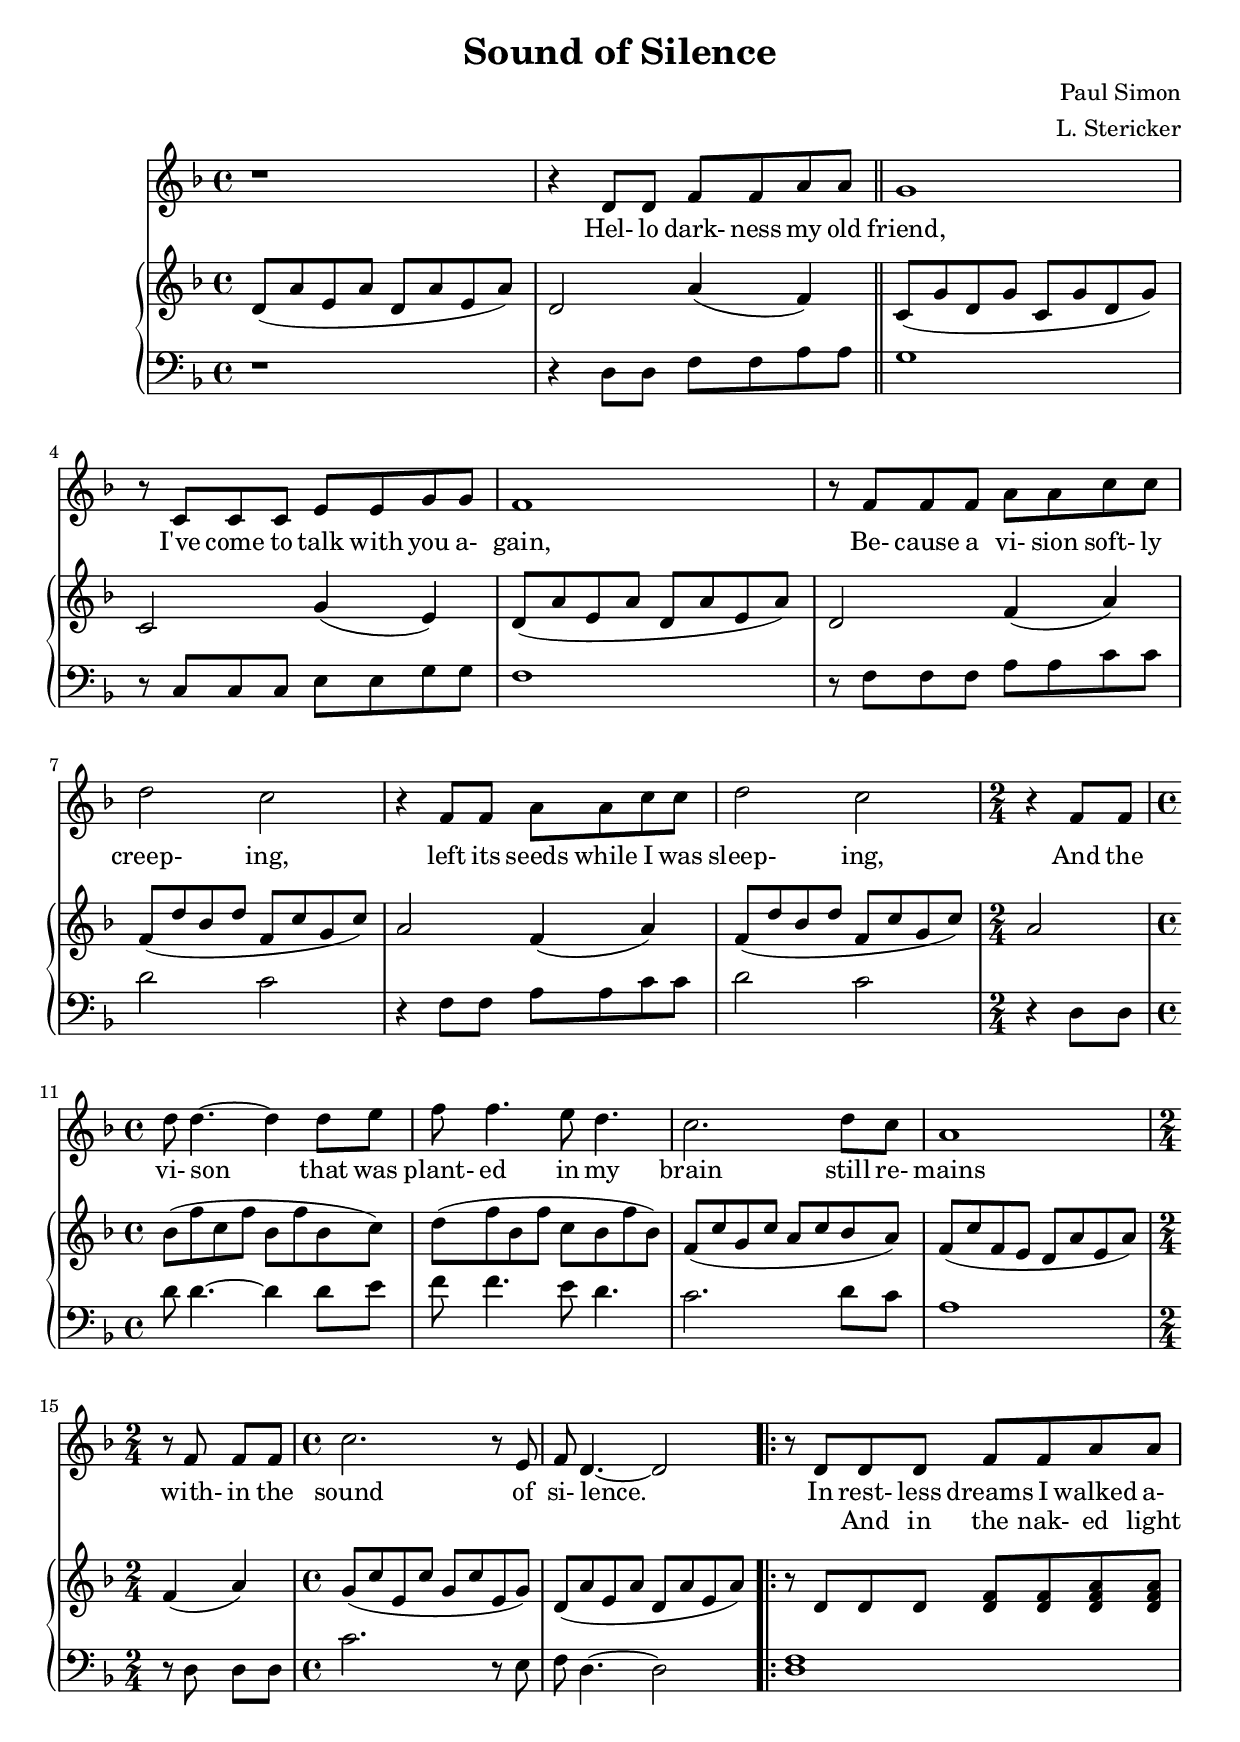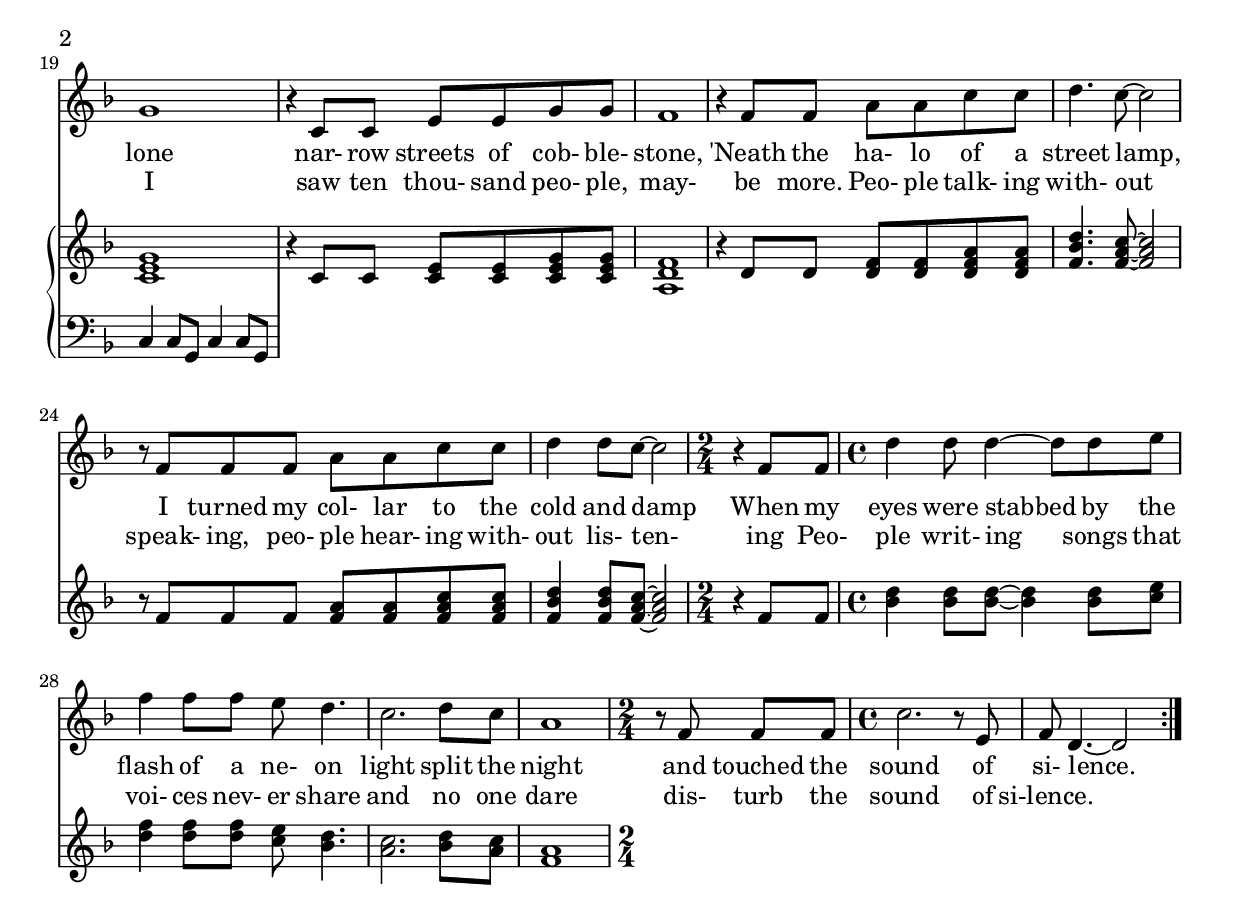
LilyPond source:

 \header {
  title = "Sound of Silence"
  composer = "Paul Simon"
  arranger = "L. Stericker" % Arranger of Greatest Songs of our Time Vol. 2 is uncredited
}

\layout {   
  \context {     
    \Staff \RemoveEmptyStaves
    \override VerticalAxisGroup #'remove-first = ##t
  }
}

\score {
  <<
    \chordmode {
      \set ChordNames.midiInstrument = "acoustic guitar (nylon)"
      \powerChords
    }
    \new Staff \relative d' {
      \key d \minor
      \new Voice = "vocals" {
        r1 |
        r4 d8 d f f a a 
        \bar "||"
        g1 |
        r8 c, c c e e g g |
        f1 |
        r8 f f f a a c c |
        d2 c |
        r4 f,8 f a a c c |
        d2 c |
        \time 2/4 
        r4 f,8 f
        \time 4/4
        d'8 d4.~ d4 d8 e |
        f f4. e8 d4. |
        c2. d8 c |
        a1 |
        \time 2/4
        r8 f f f
        \time 4/4
        c'2. r8 e, |
        f d4.~ d2 
        \repeat volta 2 {
          r8 d d d f f a a |
          g1 |
          r4 c,8 c e e g g |
          f1 |
          r4 f8  f a a c c |
          d4. c8~ c2 |
          r8 f, f f a a c c |
          d4 d8 c~ c2 |
          \time 2/4 
          r4 f,8 f
          \time 4/4
          d'4 d8 d4~ d8 d e |
          f4 f8 f e8 d4. |
          c2. d8 c |
          a1 |
          \time 2/4
          r8 f f f
          \time 4/4
          c'2. r8 e, |
          f d4.~ d2 
        }
      }
    }
    \new Lyrics = "firstVerse" \lyricsto "vocals" {
      Hel- lo dark- ness my old friend,
      I've come to talk with you a- gain,
      Be- cause a vi- sion soft- ly creep- ing,
      left its seeds while I was sleep- ing,
      And the vi- son that was plant- ed in my brain 
      still re- mains 
      with- in the sound of si- lence.
      <<
      {
        In rest- less dreams I walked a- lone
          nar- row streets of cob- ble- stone,
          'Neath the ha- lo of a street lamp,
          I turned my col- lar to the cold and damp
          When my eyes were stabbed 
          by the flash of a ne- on light
          split the night
          and touched the sound of si- lence.
      }
      \new Lyrics 
      \with { alignBelowContext = #"firstVerse" }
      \lyricsto "vocals" {
        And in the nak- ed light I saw
        ten thou- sand peo- ple, may- be more. 
        Peo- ple talk- ing with- out speak- ing,
        peo- ple hear- ing with- out lis- ten- ing
        Peo- ple writ- ing songs 
        that voi- ces nev- er share
        and no one dare
        dis- turb the sound of si-lence.
      }
      >>

      "Fools!" said I, "You do not know
      si- lence like a can- cer grows."
      "Hear my workds that I might teach you,
      Take my arms that I might reach you."
      But my words like si- lent rain- drops fell,
      and ech- oed in the wells of si- lence.

      And the peo- ple bowed and prayed
      to the ne- on god they made. 
      And the sign flashed out its warn- ing.
      In the works that it was form- ing.
      And the signs said 
      "The words of the proph- ets are writ- ten on the sub- way walls
      and ten- e- ment halls"
      And whis- per'd in the sounds of si- lence.
    }

    \new PianoStaff <<
      \new Staff \relative c' {
        \key d \minor
        d8 (a' e a d, a' e a) |
        d,2 a'4 (f) |
        c8 (g' d g c, g' d g) |
        c,2 g'4 (e) |
        d8 (a' e a d, a' e a) |
        d,2 f4 (a)|
        f8 (d' bes d f, c' g c) |
        a2 f4 (a) |
        f8 (d' bes d f, c' g c) |
        a2 |
        bes8 (f' c f bes, f' bes, c) |
        d ( f bes, f' c bes f' bes, ) |
        f (c' g c a c bes a)|
        f (c' f, e d a' e a) |
        f4 (a) |
        g8 (c e, c' g c e, g) |
        d (a' e a d, a' e a) |
        r d, d d <d f> <d f> <d f a> <d f a> |
        <c e g>1
        r4 c8 c <c e> <c e> <c e g> <c e g> |
        <a d f>1 |
        r4 d8 d <d f> <d f> <d f a> <d f a> |
        <f bes d>4. <f a c>8~ <f a c>2 |
        r8 f f f <f a> <f a> <f a c> <f a c> |
        <f bes d>4 <f bes d>8 <f a c>8~ <f a c>2 |
        r4 f8 f|
        <bes d>4 <bes d>8 <bes d>8~ <bes d>4 <bes d>8 <c e> |
        <d f>4 <d f>8 <d f> <c e> <bes d>4. |
        <a c>2. <bes d>8 <a c> |
        <f a>1 |
      }
      \new Staff {
        \key d \minor
        \clef bass
        r1 |
        r4 d8 d f f a a |
        g1 |
        r8 c c c e e g g |
        f1 |
        r8 f f f a a c' c' |
        d'2 c'|
        r4 f8 f a a c' c' |
        d'2 c'|
        r4 d8 d|
        d' d'4.~ d'4 d'8 e' |
        f' f'4. e'8 d'4. |
        c'2. d'8 c'|
        a1 |
        r8 d d d |
        c'2. r8 e|
        f d4.~ d2 |
        <d f>1 |
        c4 c8 g, c4 c8 g, |

      }
    >>
  >>
  \midi {}
  \layout {}
}